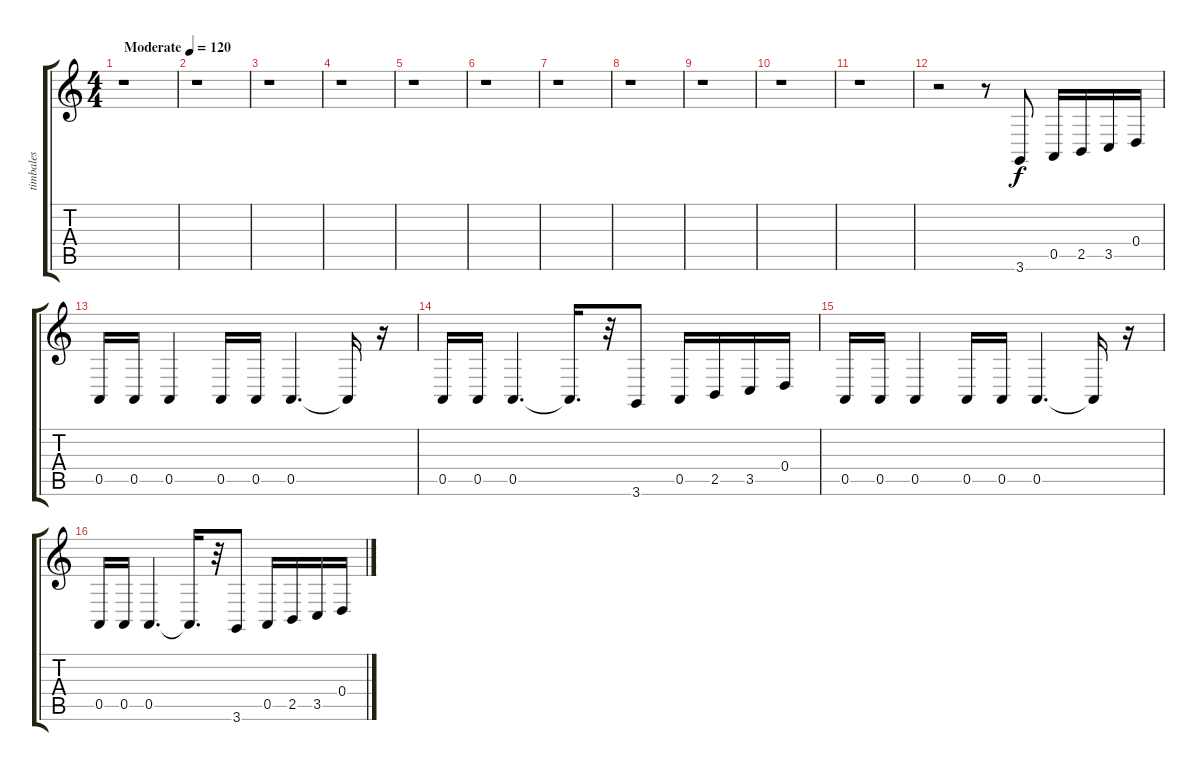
\track ("timbales" "timbales") {instrument timpani}
\staff {score tabs}
\tuning (E4 B3 G3 D3 A2 E2) {hide}
\ts (4 4)
\tempo (120 "Moderate")
\clef g2
\ks c
r.1{dy f instrument timpani} |
r.1 |
r.1 |
r.1 |
r.1 |
r.1 |
r.1 |
r.1 |
r.1 |
r.1 |
r.1 |
r.2 r.8 3.6.8 0.5.16 2.5.16 3.5.16 0.4.16 |
0.5.16 0.5.16 0.5.4 0.5.16 0.5.16 0.5.4{d} 0.5{t}.16 r.16 |
0.5.16 0.5.16 0.5.4{d} 0.5{t}.16{d} r.32 3.6.8 0.5.16 2.5.16 3.5.16 0.4.16 |
0.5.16 0.5.16 0.5.4 0.5.16 0.5.16 0.5.4{d} 0.5{t}.16 r.16 |
0.5.16 0.5.16 0.5.4{d} 0.5{t}.16{d} r.32 3.6.8 0.5.16 2.5.16 3.5.16 0.4.16
